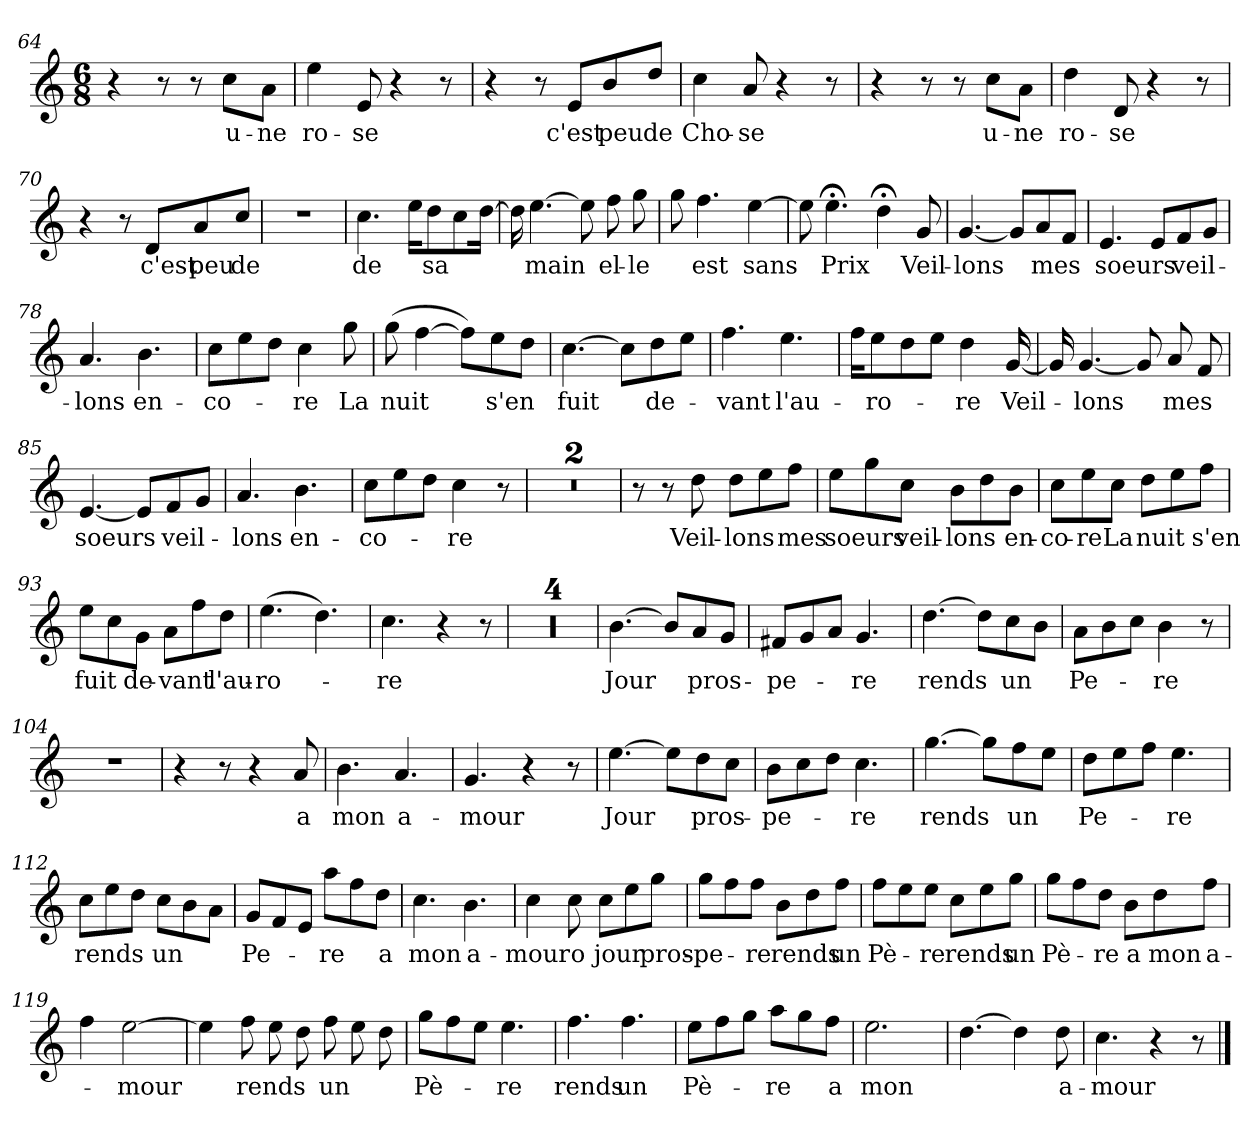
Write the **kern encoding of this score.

**kern	**text
*part1	*part1
*staff1	*staff1
*clefG2	*
*k[]	*
*C:	*
*M6/8	*
=64	=64
4r	.
8r	.
8r	.
8cc\L	u-
8a\J	-ne
=65	=65
4ee	ro-
8e	-se
4r	.
8r	.
=66	=66
4r	.
8r	.
8e/L	c'est
8b/	peu
8dd/J	de
=67	=67
4cc	Cho-
8a	-se
4r	.
8r	.
=68	=68
4r	.
8r	.
8r	.
8cc\L	u-
8a\J	-ne
=69	=69
4dd	ro-
8d	-se
4r	.
8r	.
=70	=70
4r	.
8r	.
8d/L	c'est
8a/	peu
8cc/J	de
=71	=71
2.r	.
=72	=72
4.cc	de
16ee\KL	.
8dd\	sa
8cc\	.
[16dd\Jk	.
=73	=73
16dd]	.
[4.ee	main
8ee]	.
8ff	el-
8gg	-le
=74	=74
8gg	.
4.ff	est
[4ee	sans
=75	=75
8ee]	.
4.ee;<	Prix
4dd;<	.
8g	Veil-
=76	=76
[4.g	-lons
8g/L]	.
8a/	mes
8f/J	.
=77	=77
4.e	soeurs
8e/L	.
8f/	veil-
8g/J	.
=78	=78
4.a	-lons
4.b	en-
=79	=79
8cc\L	-co-
8ee\	.
8dd\J	.
4cc	-re
8gg	La
=80	=80
(8gg	nuit
[4ff	.
8ff\L])	.
8ee\	s'en
8dd\J	.
=81	=81
[4.cc	fuit
8cc\L]	.
8dd\	de-
8ee\J	.
=82	=82
4.ff	-vant
4.ee	l'au-
=83	=83
16ff\KL	.
8ee\	-ro-
8dd\	.
8ee\J	.
4dd	-re
[16g	Veil-
=84	=84
16g]	.
[4.g	-lons
8g]	.
8a	mes
8f	.
=85	=85
[4.e	soeurs
8e/L]	.
8f/	veil-
8g/J	.
=86	=86
4.a	-lons
4.b	en-
=87	=87
8cc\L	-co-
8ee\	.
8dd\J	.
4cc	-re
8r	.
=88	=88
2.r	.
=89	=89
2.r	.
=90	=90
8r	.
8r	.
8dd	Veil-
8dd\L	-lons
8ee\	.
8ff\J	mes
=91	=91
8ee\L	soeurs
8gg\	.
8cc\J	veil-
8b\L	-lons
8dd\	.
8b\J	en-
=92	=92
8cc\L	-co-
8ee\	-re
8cc\J	La
8dd\L	nuit
8ee\	.
8ff\J	s'en
=93	=93
8ee\L	fuit
8cc\	.
8g\J	de-
8a\L	-vant
8ff\	.
8dd\J	l'au-
=94	=94
(4.ee	-ro-
4.dd)	.
=95	=95
4.cc	-re
4r	.
8r	.
=96	=96
2.r	.
=97	=97
2.r	.
=98	=98
2.r	.
=99	=99
2.r	.
=100	=100
[4.b	Jour
8b/L]	.
8a/	pros-
8g/J	.
=101	=101
8f#X/L	-pe-
8g/	.
8a/J	.
4.g	-re
=102	=102
[4.dd	rends
8dd\L]	.
8cc\	un
8b\J	.
=103	=103
8a\L	Pe-
8b\	.
8cc\J	.
4b	-re
8r	.
=104	=104
2.r	.
=105	=105
4r	.
8r	.
4r	.
8a	a
=106	=106
4.b	mon
4.a	a-
=107	=107
4.g	-mour
4r	.
8r	.
=108	=108
[4.ee	Jour
8ee\L]	.
8dd\	pros-
8cc\J	.
=109	=109
8b\L	-pe-
8cc\	.
8dd\J	.
4.cc	-re
=110	=110
[4.gg	rends
8gg\L]	.
8ff\	un
8ee\J	.
=111	=111
8dd\L	Pe-
8ee\	.
8ff\J	.
4.ee	-re
=112	=112
8cc\L	rends
8ee\	.
8dd\J	.
8cc\L	un
8b\	.
8a\J	.
=113	=113
8g/L	Pe-
8f/	.
8e/J	.
8aa\L	-re
8ff\	.
8dd\J	a
=114	=114
4.cc	mon
4.b	a-
=115	=115
4cc	-mour
8cc	o
8cc\L	jour
8ee\	.
8gg\J	pros-
=116	=116
8gg\L	-pe-
8ff\	.
8ff\J	-re
8b\L	rends
8dd\	.
8ff\J	un
=117	=117
8ff\L	Pè-
8ee\	.
8ee\J	-re
8cc\L	rends
8ee\	.
8gg\J	un
=118	=118
8gg\L	Pè-
8ff\	.
8dd\J	-re
8b\L	a
8dd\	mon
8ff\J	a-
=119	=119
4ff	.
[2ee	-mour
=120	=120
4ee]	.
8ff	rends
8ee	.
8dd	.
8ff	un
8ee	.
8dd	.
=121	=121
8gg\L	Pè-
8ff\	.
8ee\J	.
4.ee	-re
=122	=122
4.ff	rends
4.ff	un
=123	=123
8ee\L	Pè-
8ff\	.
8gg\J	.
8aa\L	-re
8gg\	.
8ff\J	a
=124	=124
2.ee	mon
=125	=125
[4.dd	.
4dd]	.
8dd	a-
=126	=126
4.cc	-mour
4r	.
8r	.
==	==
*-	*-
